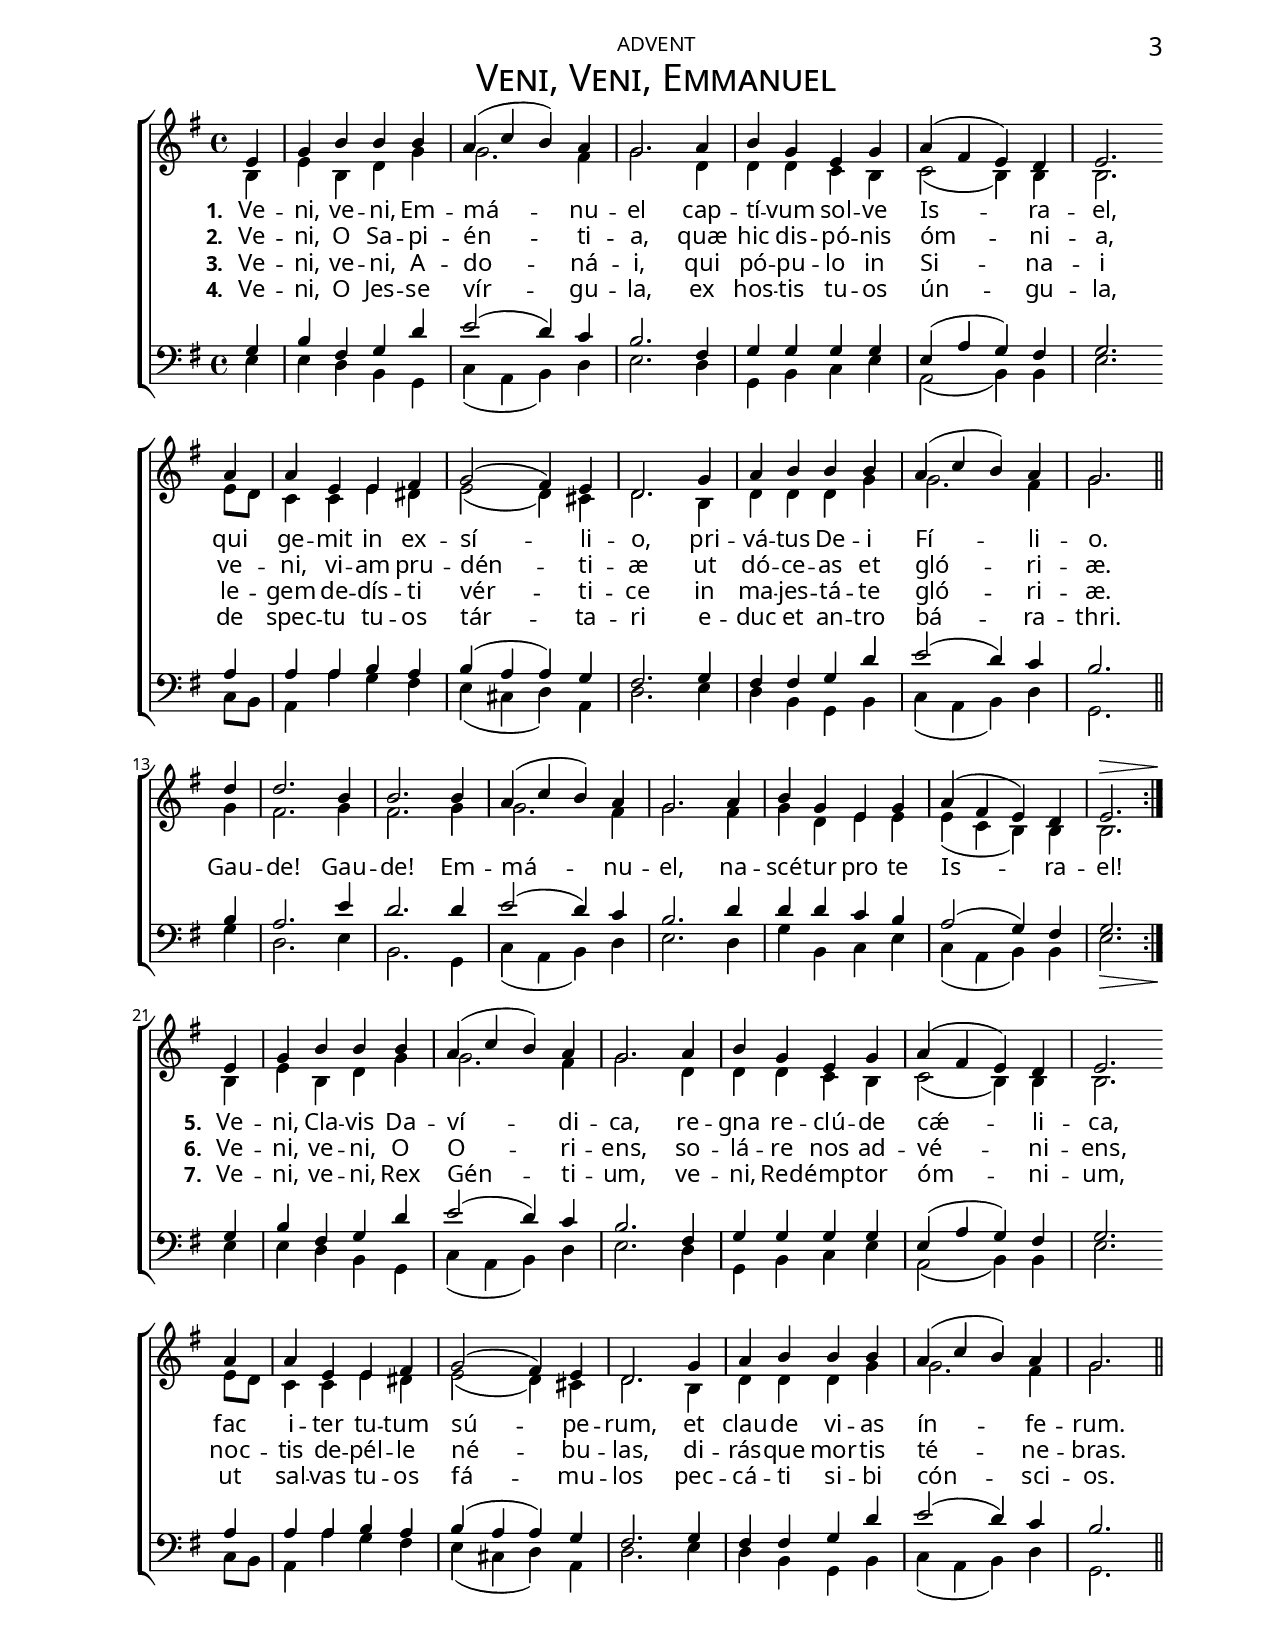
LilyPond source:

\version "2.14.2"
\include "util.ly"
\header {
  title = \markup{\override #'(font-name . "Garamond Premr Pro Smbd Subh"){ \abs-fontsize #18 \smallCapsOldStyle"Veni, Veni, Emmanuel"}}
  %composer = \markup\oldStyleNum"Gregorian"
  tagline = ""
}
\paper {
  paper-height = 11\in
  paper-width = 8.5\in
  indent = 0\in
  %system-system-spacing = #'((basic-distance . 10) (padding . 0))
  system-system-spacing =
    #'((basic-distance . 0)
       (minimum-distance . 0)
       (padding . -10)
       (stretchability . 100))
  ragged-last-bottom = ##f
  ragged-bottom = ##f
  two-sided = ##t
  inner-margin = 1\in
  outer-margin = 0.75\in
  top-margin = 0.26\in
  bottom-margin = 0.25\in
  first-page-number = #003
  print-first-page-number = ##t
  headerLine = \markup{ \smallCaps advent}
  oddHeaderMarkup = \markup\fill-line{
     \abs-fontsize #12.5
     \combine 
        \fill-line{"" \on-the-fly #print-page-number-check-first
        \oldStylePageNum""
        }
        \fill-line{\headerLine}
  }
  evenHeaderMarkup = \markup {
     \abs-fontsize #12.5
     \combine
        \on-the-fly #print-page-number-check-first
        \oldStylePageNum""
        \fill-line{\headerLine}
  }
}
#(set-global-staff-size 18) \paper{ #(define fonts (make-pango-font-tree "Garamond Premr Pro" "Garamond Premr Pro" "Garamond Premr Pro" (/ 18 20))) }
global = {
  \key g \major
  \time 4/4
  \autoBeamOff
  \override DynamicLineSpanner #'staff-padding = #0.0
  \override DynamicLineSpanner #'Y-extent = #'(-0 . 0)
}

sopMusic = \relative c' {
  \repeat volta 2{
    \partial 4 e4 |
    g b b b |
    a( c b) a |
    g2. a4 |
    b g e g |
    
    a( fis e) d |
    e2. \bar""\break a4 |
    a e e fis |
    g2( fis4) e |
    
    d2. g4 |
    a b b b |
    a( c b) a |
    \partial 2. g2. \bar "||" \break
    
    \partial 4 d'4 |
    d2. b4 |
    b2. b4 |
    a( c b) a |
    g2. a4 |
    b g e g |
    a( fis e) d |
    \partial 2. <<e2. {s2^\> s8. s16\!}>>  \break
  }
  
  
  \partial 4 e4 |
  g b b b |
  a( c b) a |
  g2. a4 |
  b g e g |
  
  a( fis e) d |
  e2. \bar""\break a4 |
  a e e fis |
  g2( fis4) e |
  
  d2. g4 |
  a b b b |
  a( c b) a |
  \partial 2. g2. \bar "||" \break
}
sopWords = \lyricmode {
  
}

altoMusic = \relative c' {
  b4 |
  e b d g |
  g2. fis4 |
  g2. d4 |
  d d c b |
  
  c2(  b4) b |
  b2. e8[ d] |
  c4 c e dis |
  e2( d4) cis |
  
  d2. b4 |
  d d d g |
  g2. fis4 |
  g2. |
  
  g4 |
  fis2. g4 |
  fis2. g4 |
  g2. fis4 |
  g2. fis4 |
  g d e e |
  e( c b) b |
  b2.
  
  
  
  
  b4 |
  e b d g |
  g2. fis4 |
  g2. d4 |
  d d c b |
  
  c2(  b4) b |
  b2. e8[ d] |
  c4 c e dis |
  e2( d4) cis |
  
  d2. b4 |
  d d d g |
  g2. fis4 |
  g2. |
}
altoWords = \lyricmode {
  \dropLyricsVII
  \set stanza = #"1. "
  Ve -- ni, ve -- ni, Em -- má -- nu -- el
  cap -- tí -- vum sol -- ve Is -- ra -- el,
  qui ge -- mit in ex -- sí -- li -- o,
  pri -- vá -- tus De -- i Fí -- li -- o.
  
  Gau -- de! Gau -- de! Em -- má -- nu -- el,
  na -- scé -- tur pro te Is -- ra -- el!
  
  
  \set stanza = #"5. "
  Ve -- ni, Cla -- vis Da -- ví -- di -- ca,
  re -- gna re -- clú -- de cǽ -- li -- ca,
  fac i -- ter tu -- tum sú -- pe -- rum,
  et clau -- de vi -- as ín -- fe -- rum.
}
altoWordsII = \lyricmode {
  \dropLyricsVII
  \set stanza = #"2. "
  Ve -- ni, O Sa -- pi -- én -- ti -- a,
  quæ hic dis -- pó -- nis óm -- ni -- a,
  ve -- ni, vi -- am pru -- dén -- ti -- æ
  ut dó -- ce -- as et gló -- ri -- æ.
  
  \repeat unfold 16\skip1
  \set stanza = #"6. "
  Ve -- ni, ve -- ni, O O -- ri -- ens,
  so -- lá -- re nos ad -- vé -- ni -- ens,
  noc -- tis de -- pél -- le né -- bu -- las,
  di -- rás -- que mor -- tis té -- ne -- bras.
}
altoWordsIII = \lyricmode {
  \dropLyricsVII
  \set stanza = #"3. "
  Ve -- ni, ve -- ni, A -- do -- ná -- i,
  qui pó -- pu -- lo in Si -- na -- i
  le -- gem de -- dís -- ti vér -- ti -- ce
  in ma -- jes -- tá -- te gló -- ri -- æ.
  
  \repeat unfold16\skip1
  \set stanza = #"7. "
  Ve -- ni, ve -- ni, Rex Gén -- ti -- um,
  ve -- ni, Red -- émp -- tor óm -- ni -- um,
  ut sal -- vas tu -- os fá -- mu -- los
  pec -- cá -- ti si -- bi cón -- sci -- os.
}
altoWordsIV = \lyricmode {
  \dropLyricsVII
  \set stanza = #"4. "
  Ve -- ni, O Jes -- se vír -- gu -- la,
  ex hos -- tis tu -- os ún -- gu -- la,
  de spec -- tu tu -- os tár -- ta -- ri
  e -- duc et an -- tro bá -- ra -- thri.
}
altoWordsV = \lyricmode {
}
altoWordsVI = \lyricmode {
}
altoWordsVII = \lyricmode {
}
tenorMusic = \relative c' {
  g4 |
  b fis g d' |
  e2( d4) c |
  b2. fis4 |
  g g g g |
  
  e( a g) fis |
  g2. a4 |
  a a b a |
  b( a a) g |
  
  fis2. g4 |
  fis fis g d' |
  e2( d4) c |
  b2. |
  
  b4 |
  a2. e'4 |
  d2. d4 |
  e2( d4) c |
  b2. d4 |
  d d c b |
  a2( g4) fis |
  <<g2. {s2_\> s8. s16\!}>>
  
  
  
  
  g4 |
  b fis g d' |
  e2( d4) c |
  b2. fis4 |
  g g g g |
  
  e( a g) fis |
  g2. a4 |
  a a b a |
  b( a a) g |
  
  fis2. g4 |
  fis fis g d' |
  e2( d4) c |
  b2. |
}
tenorWords = \lyricmode {

}

bassMusic = \relative c {
  e4 |
  e d b g |
  c( a b) d |
  e2. d4 |
  g, b c e |
  
  a,2( b4) b |
  e2. c8[ b] |
  a4 a' g fis |
  e( cis d) a |
  
  d2. e4 |
  d b g b |
  c( a b) d |
  g,2. |
  
  g'4 |
  d2. e4 |
  b2. g4 |
  c( a b) d |
  e2. d4 |
  g b, c e |
  c( a b) b |
  e2.
  
  
  
  
  e4 |
  e d b g |
  c( a b) d |
  e2. d4 |
  g, b c e |
  
  a,2( b4) b |
  e2. c8[ b] |
  a4 a' g fis |
  e( cis d) a |
  
  d2. e4 |
  d b g b |
  c( a b) d |
  g,2. |
}
bassWords = \lyricmode {

}

\score {
  <<
   \new ChoirStaff <<
%    \new Lyrics = sopranos \with { \override VerticalAxisGroup #'nonstaff-relatedstaff-spacing = #'((basic-distance . 1)) }
    \new Staff = women <<
      \new Voice = "sopranos" { \voiceOne << \global \sopMusic >> }
      \new Voice = "altos" { \voiceTwo << \global \altoMusic >> }
    >>
    \new Lyrics \with { alignAboveContext = #"women" \override VerticalAxisGroup #'nonstaff-relatedstaff-spacing = #'((basic-distance . 1))} \lyricsto "sopranos" \sopWords
    \new Lyrics = "altosVII"  \with { alignBelowContext = #"women" \override VerticalAxisGroup #'nonstaff-relatedstaff-spacing = #'((basic-distance . 1)) } \lyricsto "sopranos" \altoWordsVII
    \new Lyrics = "altosVI"  \with { alignBelowContext = #"women" \override VerticalAxisGroup #'nonstaff-relatedstaff-spacing = #'((basic-distance . 1)) } \lyricsto "sopranos" \altoWordsVI
    \new Lyrics = "altosV"  \with { alignBelowContext = #"women" \override VerticalAxisGroup #'nonstaff-relatedstaff-spacing = #'((basic-distance . 1)) } \lyricsto "sopranos" \altoWordsV
    \new Lyrics = "altosIV"  \with { alignBelowContext = #"women" \override VerticalAxisGroup #'nonstaff-relatedstaff-spacing = #'((basic-distance . 1)) } \lyricsto "sopranos" \altoWordsIV
    \new Lyrics = "altosIII"  \with { alignBelowContext = #"women" \override VerticalAxisGroup #'nonstaff-relatedstaff-spacing = #'((basic-distance . 1)) } \lyricsto "sopranos" \altoWordsIII
    \new Lyrics = "altosII"  \with { alignBelowContext = #"women" \override VerticalAxisGroup #'nonstaff-relatedstaff-spacing = #'((basic-distance . 1)) } \lyricsto "sopranos" \altoWordsII
    \new Lyrics = "altos"  \with { alignBelowContext = #"women" \override VerticalAxisGroup #'nonstaff-relatedstaff-spacing = #'((basic-distance . 1)) } \lyricsto "sopranos" \altoWords
   \new Staff = men <<
      \clef bass
      \new Voice = "tenors" { \voiceOne << \global \tenorMusic >> }
      \new Voice = "basses" { \voiceTwo << \global \bassMusic >> }
    >>
    \new Lyrics \with { alignAboveContext = #"men" \override VerticalAxisGroup #'nonstaff-relatedstaff-spacing = #'((basic-distance . 1)) } \lyricsto "tenors" \tenorWords
    \new Lyrics \with { alignBelowContext = #"men" \override VerticalAxisGroup #'nonstaff-relatedstaff-spacing = #'((basic-distance . 1)) } \lyricsto "basses" \bassWords
  >>
%    \new PianoStaff << \new Staff { \new Voice { \pianoRH } } \new Staff { \clef "bass" \pianoLH } >>
  >>
  \layout {
  \context {
    \Lyrics
    \override LyricText #'font-size = #1.3
  }
    \context {
      \Score
      %\override SpacingSpanner #'base-shortest-duration = #(ly:make-moment 1 8)
      %\override SpacingSpanner #'common-shortest-duration = #(ly:make-moment 1 4)
    }
    \context {
      % Remove all empty staves
      % \Staff \RemoveEmptyStaves \override VerticalAxisGroup #'remove-first = ##t
    }
    \context {
      \Lyrics
      \override LyricText #'X-offset = #center-on-word
    }
  }
}

